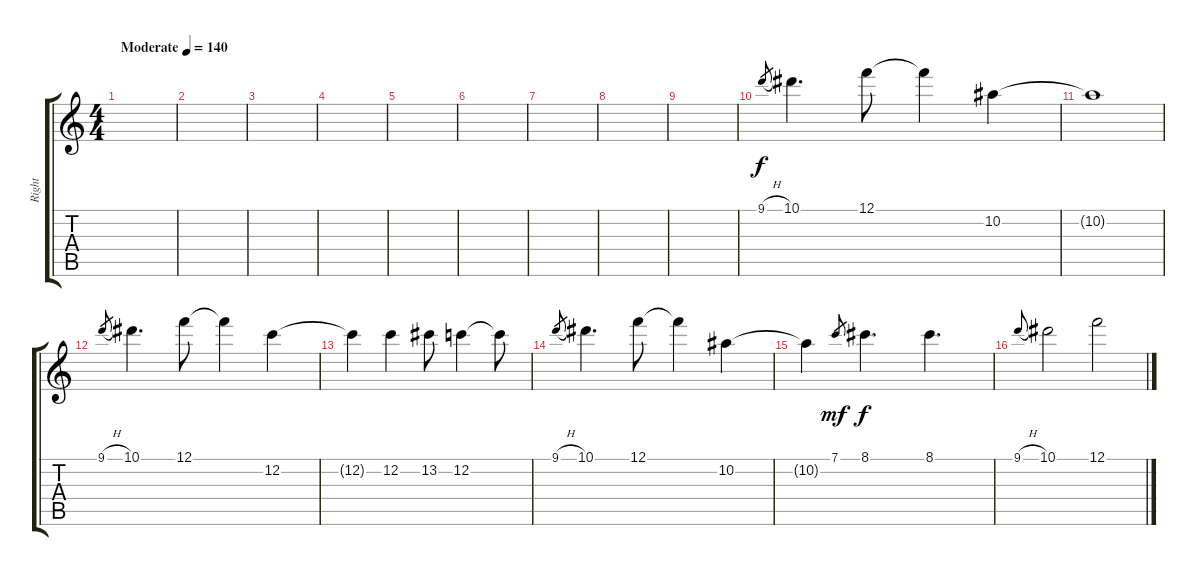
\track ("Right" "Right") {instrument brightacousticpiano}
\staff {score tabs}
\tuning (F5 C5 Ab4 Eb4 Bb3 F3) {hide}
\ts (4 4)
\tempo (140 "Moderate")
\clef g2
\ks c
|
|
|
|
|
|
|
|
|
9.1{h}.8{gr} 10.1.4{d} 12.1.8 12.1{t}.4 10.2.4 |
10.2{t}.1 |
9.1{h}.8{gr} 10.1.4{d} 12.1.8 12.1{t}.4 12.2.4 |
12.2{t}.4 12.2.4 13.2.8 12.2.4 12.2{t}.8 |
9.1{h}.8{gr} 10.1.4{d} 12.1.8 12.1{t}.4 10.2.4 |
10.2{t}.4 7.1.8{gr dy mf} 8.1.4{d dy f} 8.1.4{d} |
9.1{h}.8{gr onbeat} 10.1.2 12.1.2
